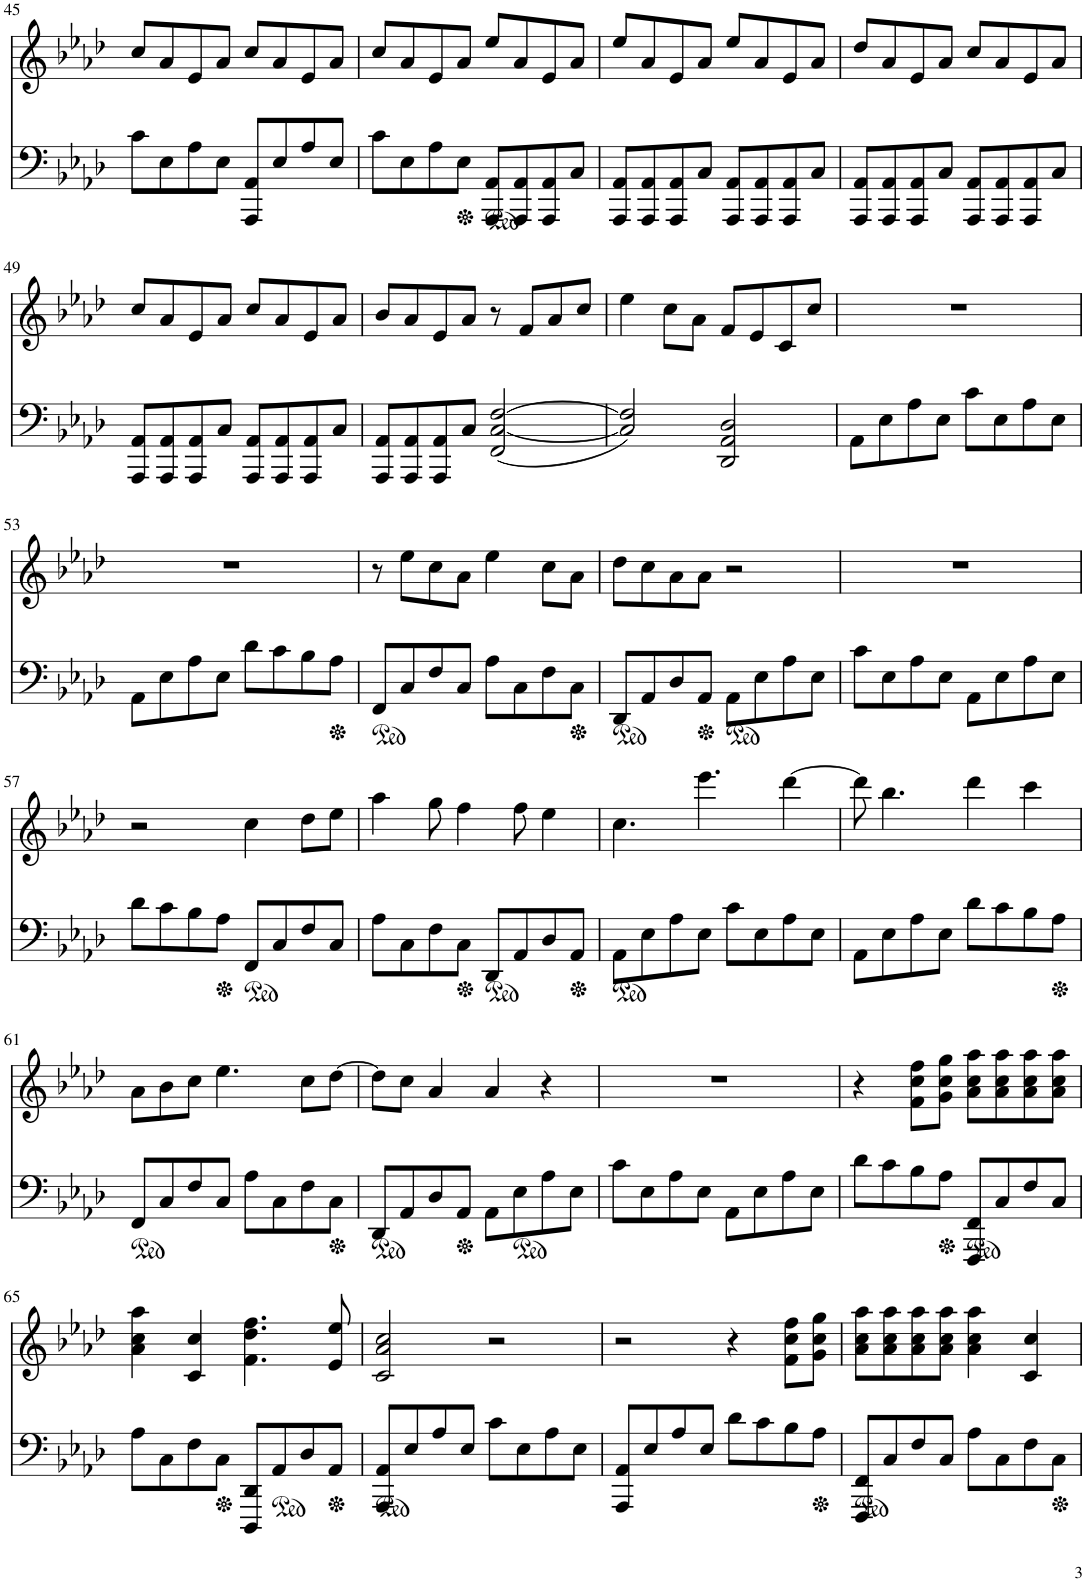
**kern	**kern
*part2	*part1
*staff2	*staff1
*	*I"Piano
!!LO:PB:g=z
*clefF4	*clefG2
*k[b-e-a-d-]	*k[b-e-a-d-]
*M4/4	*M4/4
=45	=45
8c\L	8cc/L
8E-\	8a-/
8A-\	8e-/
8E-\J	8a-/J
8AAA-/ 8AA-/L	8cc/L
8E-/	8a-/
8A-/	8e-/
8E-/J	8a-/J
=46	=46
8c\L	8cc/L
8E-\	8a-/
8A-\	8e-/
8E-\J	8a-/J
8AAA-/ 8AA-/L	8ee-/L
8AAA-/ 8AA-/	8a-/
8AAA-/ 8AA-/	8e-/
8C/J	8a-/J
=47	=47
8AAA-/ 8AA-/L	8ee-/L
8AAA-/ 8AA-/	8a-/
8AAA-/ 8AA-/	8e-/
8C/J	8a-/J
8AAA-/ 8AA-/L	8ee-/L
8AAA-/ 8AA-/	8a-/
8AAA-/ 8AA-/	8e-/
8C/J	8a-/J
=48	=48
8AAA-/ 8AA-/L	8dd-/L
8AAA-/ 8AA-/	8a-/
8AAA-/ 8AA-/	8e-/
8C/J	8a-/J
8AAA-/ 8AA-/L	8cc/L
8AAA-/ 8AA-/	8a-/
8AAA-/ 8AA-/	8e-/
8C/J	8a-/J
!!LO:LB:g=z
=49	=49
8AAA-/ 8AA-/L	8cc/L
8AAA-/ 8AA-/	8a-/
8AAA-/ 8AA-/	8e-/
8C/J	8a-/J
8AAA-/ 8AA-/L	8cc/L
8AAA-/ 8AA-/	8a-/
8AAA-/ 8AA-/	8e-/
8C/J	8a-/J
=50	=50
8AAA-/ 8AA-/L	8b-/L
8AAA-/ 8AA-/	8a-/
8AAA-/ 8AA-/	8e-/
8C/J	8a-/J
(2FF/ [2C/ [2F/	8r
.	8f/L
.	8a-/
.	8cc/J
=51	=51
2C/] 2F/])	4ee-\
.	8cc\L
.	8a-\J
2DD-/ 2AA-/ 2D-/	8f/L
.	8e-/
.	8c/
.	8cc/J
=52	=52
8AA-\L	1r
8E-\	.
8A-\	.
8E-\J	.
8c\L	.
8E-\	.
8A-\	.
8E-\J	.
!!LO:LB:g=z
=53	=53
8AA-\L	1r
8E-\	.
8A-\	.
8E-\J	.
8d-\L	.
8c\	.
8B-\	.
8A-\J	.
=54	=54
8FF/L	8r
8C/	8ee-\L
8F/	8cc\
8C/J	8a-\J
8A-\L	4ee-\
8C\	.
8F\	8cc\L
8C\J	8a-\J
=55	=55
8DD-/L	8dd-\L
8AA-/	8cc\
8D-/	8a-\
8AA-/J	8a-\J
8AA-\L	2r
8E-\	.
8A-\	.
8E-\J	.
=56	=56
8c\L	1r
8E-\	.
8A-\	.
8E-\J	.
8AA-\L	.
8E-\	.
8A-\	.
8E-\J	.
!!LO:LB:g=z
=57	=57
8d-\L	2r
8c\	.
8B-\	.
8A-\J	.
8FF/L	4cc\
8C/	.
8F/	8dd-\L
8C/J	8ee-\J
=58	=58
8A-\L	4aa-\
8C\	.
8F\	8gg\
8C\J	4ff\
8DD-/L	.
8AA-/	8ff\
8D-/	4ee-\
8AA-/J	.
=59	=59
8AA-\L	4.cc\
8E-\	.
8A-\	.
8E-\J	4.eee-\
8c\L	.
8E-\	.
8A-\	[4ddd-\
8E-\J	.
=60	=60
8AA-\L	8ddd-\]
8E-\	4.bb-\
8A-\	.
8E-\J	.
8d-\L	4ddd-\
8c\	.
8B-\	4ccc\
8A-\J	.
!!LO:LB:g=z
=61	=61
8FF/L	8a-\L
8C/	8b-\
8F/	8cc\J
8C/J	4.ee-\
8A-\L	.
8C\	.
8F\	8cc\L
8C\J	[8dd-\J
=62	=62
8DD-/L	8dd-\L]
8AA-/	8cc\J
8D-/	4a-/
8AA-/J	.
8AA-\L	4a-/
8E-\	.
8A-\	4r
8E-\J	.
=63	=63
8c\L	1r
8E-\	.
8A-\	.
8E-\J	.
8AA-\L	.
8E-\	.
8A-\	.
8E-\J	.
=64	=64
8d-\L	4r
8c\	.
8B-\	8f\ 8cc\ 8ff\L
8A-\J	8g\ 8cc\ 8gg\J
8FFF/ 8FF/L	8a-\ 8cc\ 8aa-\L
8C/	8a-\ 8cc\ 8aa-\
8F/	8a-\ 8cc\ 8aa-\
8C/J	8a-\ 8cc\ 8aa-\J
!!LO:LB:g=z
=65	=65
8A-\L	4a-\ 4cc\ 4aa-\
8C\	.
8F\	4c/ 4cc/
8C\J	.
8DDD-/ 8DD-/L	4.f\ 4.dd-\ 4.ff\
8AA-/	.
8D-/	.
8AA-/J	8e-/ 8ee-/
=66	=66
8AAA-/ 8AA-/L	2c/ 2a-/ 2cc/
8E-/	.
8A-/	.
8E-/J	.
8c\L	2r
8E-\	.
8A-\	.
8E-\J	.
=67	=67
8AAA-/ 8AA-/L	2r
8E-/	.
8A-/	.
8E-/J	.
8d-\L	4r
8c\	.
8B-\	8f\ 8cc\ 8ff\L
8A-\J	8g\ 8cc\ 8gg\J
=68	=68
8FFF/ 8FF/L	8a-\ 8cc\ 8aa-\L
8C/	8a-\ 8cc\ 8aa-\
8F/	8a-\ 8cc\ 8aa-\
8C/J	8a-\ 8cc\ 8aa-\J
8A-\L	4a-\ 4cc\ 4aa-\
8C\	.
8F\	4c/ 4cc/
8C\J	.
=	=
*-	*-
